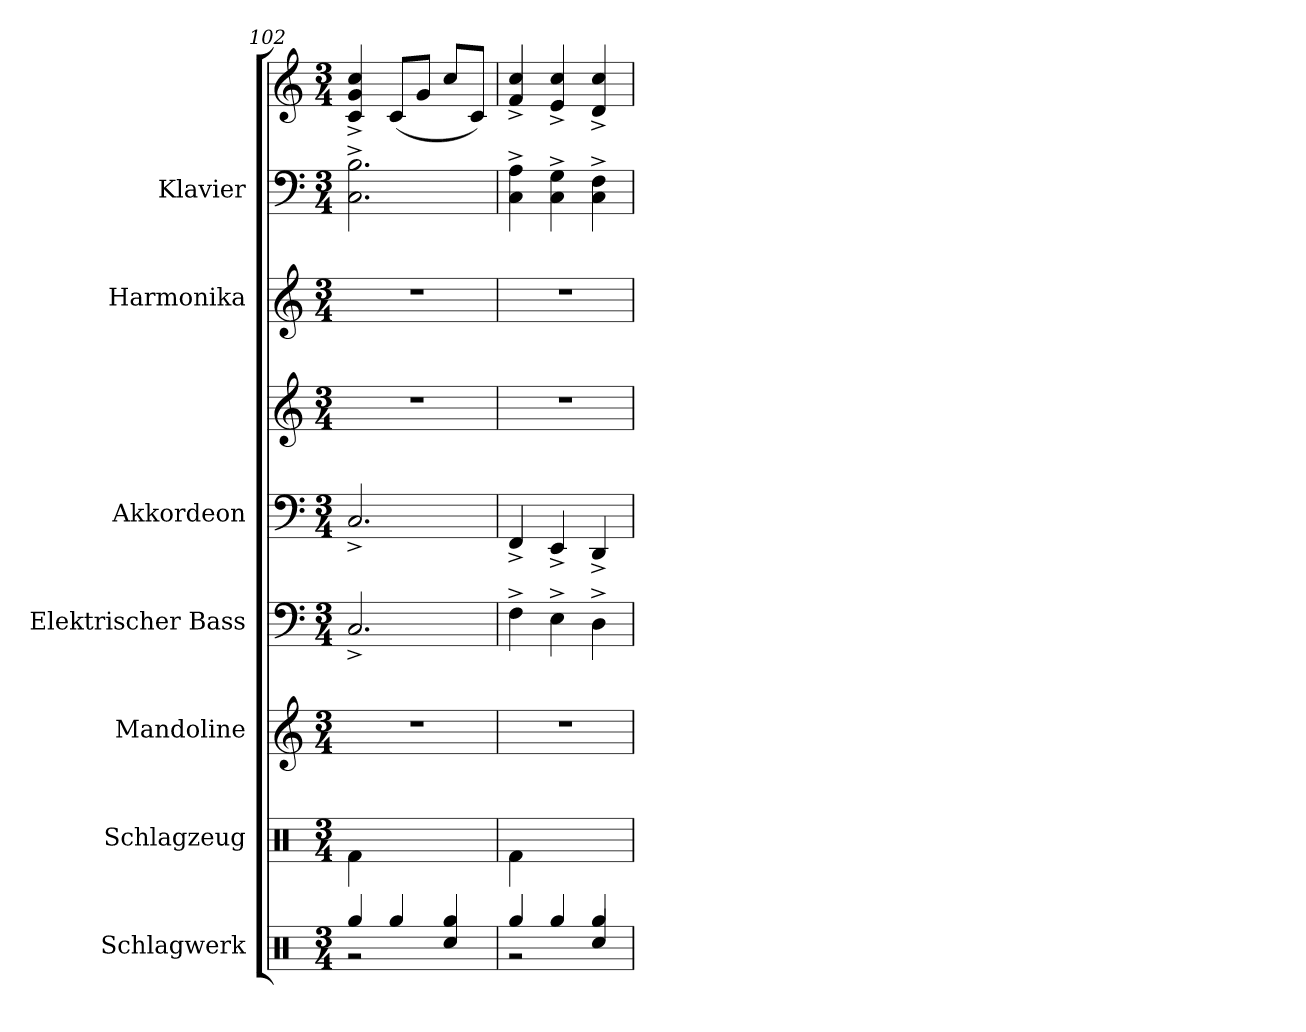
**kern	**kern	**kern	**kern	**kern	**kern	**kern	**kern	**kern
*part7	*part6	*part5	*part4	*part3	*part3	*part2	*part1	*part1
*staff9	*staff8	*staff7	*staff6	*staff5	*staff4	*staff3	*staff2	*staff1
*I"Schlagwerk	*I"Schlagzeug	*I"Mandoline	*I"Elektrischer Bass	*I"Akkordeon	*	*I"Harmonika	*I"Klavier	*
*I'Schlw.	*I'Schlgz.	*I'Mand.	*I'E-B.	*I'Akk.	*	*	*I'Klav.	*
*clefX	*clefX	*clefG2	*clefF4	*clefF4	*clefG2	*clefG2	*clefF4	*clefG2
*	*	*	*ITrd7c12	*	*	*	*	*
*k[]	*k[]	*k[]	*k[]	*k[]	*k[]	*k[]	*k[]	*k[]
*M3/4	*M3/4	*M3/4	*M3/4	*M3/4	*M3/4	*M3/4	*M3/4	*M3/4
=102	=102	=102	=102	=102	=102	=102	=102	=102
*^	*^	*	*	*	*	*	*	*
4Rgg/	2r	2.ryy	4Rf\	2.r	2.CC^/	2.C^/	2.r	2.r	2.C\^ 2.B\^	4c/^ 4g/^ 4cc/^
4Rgg/	.	.	2ryy	.	.	.	.	.	.	(8c/L
.	.	.	.	.	.	.	.	.	.	8g/J
4Rgg/	4Rcc/	.	.	.	.	.	.	.	.	8cc/L
.	.	.	.	.	.	.	.	.	.	8c/J)
!!LO:PB:g=z
=103	=103	=103	=103	=103	=103	=103	=103	=103	=103	=103
4Rgg/	2r	2.ryy	4Rf\	2.r	4FF^\	4FF^/	2.r	2.r	4C\^ 4A\^	4f/^ 4cc/^
4Rgg/	.	.	2ryy	.	4EE^\	4EE^/	.	.	4C\^ 4G\^	4e/^ 4cc/^
4Rgg/	4Rcc/	.	.	.	4DD^\	4DD^/	.	.	4C\^ 4F\^	4d/^ 4cc/^
*v	*v	*	*	*	*	*	*	*	*	*
*	*v	*v	*	*	*	*	*	*	*
=	=	=	=	=	=	=	=	=
*-	*-	*-	*-	*-	*-	*-	*-	*-
